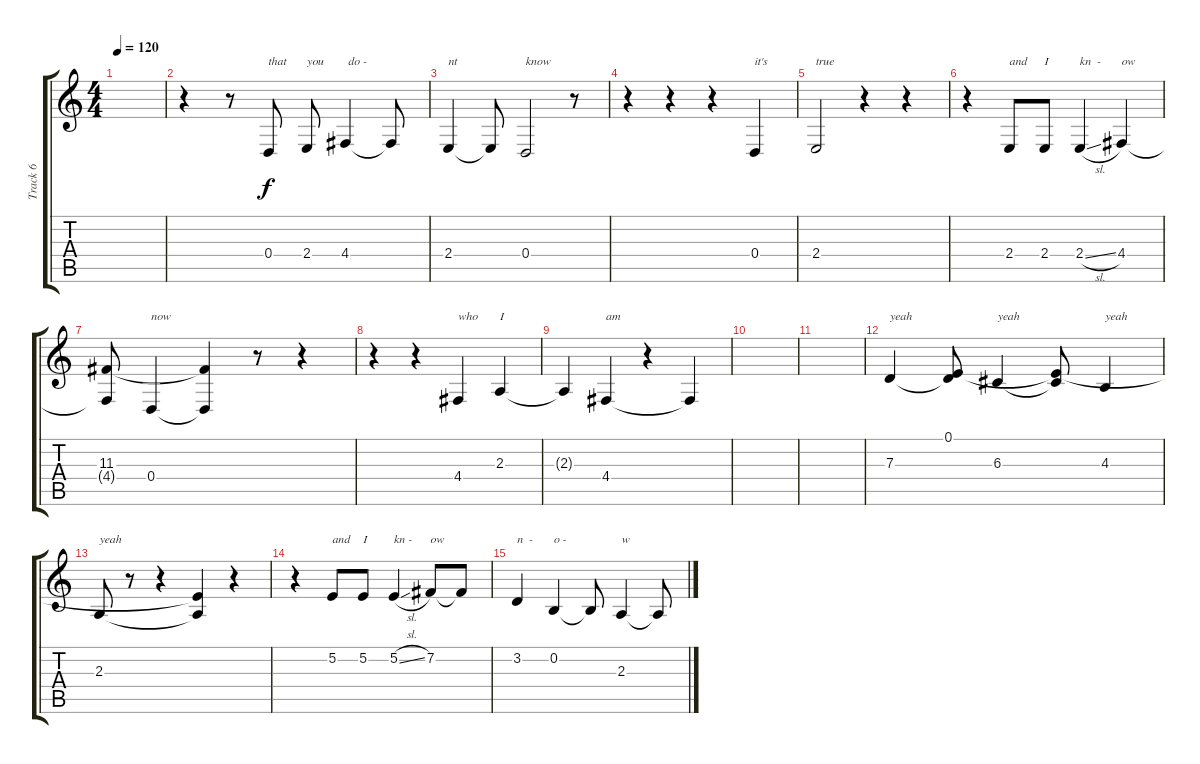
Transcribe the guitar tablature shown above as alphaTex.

\track ("Track 6" "Track 6") {instrument churchorgan}
\staff {score tabs}
\tuning (E4 B3 G3 D3 A2 E2) {hide}
\ts (4 4)
\tempo 120
\clef g2
\ks c
|
r.4 r.8 0.4.8{txt "that"} 2.4.8{txt "you"} 4.4.4{txt " do -"} 4.4{t}.8 |
2.4.4{txt "nt"} 2.4{t}.8 0.4.2{txt "know"} r.8 |
r.4 r.4 r.4 0.4.4{txt "it's"} |
2.4.2{txt "true"} r.4 r.4 |
r.4 2.4.8{txt "and"} 2.4.8{txt "I"} 2.4{sl}.4{txt "kn  - "} 4.4.4{txt "ow"} |
(11.3 4.4{t}).8 0.4.4{txt "now"} (11.3{t} 0.4{t}).4 r.8 r.4 |
r.4 r.4 4.4.4{txt "who"} 2.3.4{txt "I"} |
2.3{t}.4 4.4.4{txt "am"} r.4 4.4{t}.4 |
|
|
7.3.4{txt "yeah"} (0.1 7.3{t}).8 6.3.4{txt "yeah"} (0.1{t} 6.3{t}).8 4.3.4{txt "yeah"} |
2.3.8{txt "yeah"} r.8 r.4 (0.1{t} 2.3{t}).4 r.4 |
r.4 5.2.8{txt "and"} 5.2.8{txt "I"} 5.2{sl}.4{txt "kn - "} 7.2.8{txt "ow"} 7.2{t}.8 |
3.2.4{txt "n  -"} 0.2.4{txt "o -"} 0.2{t}.8 2.3.4{txt "w"} 2.3{t}.8
